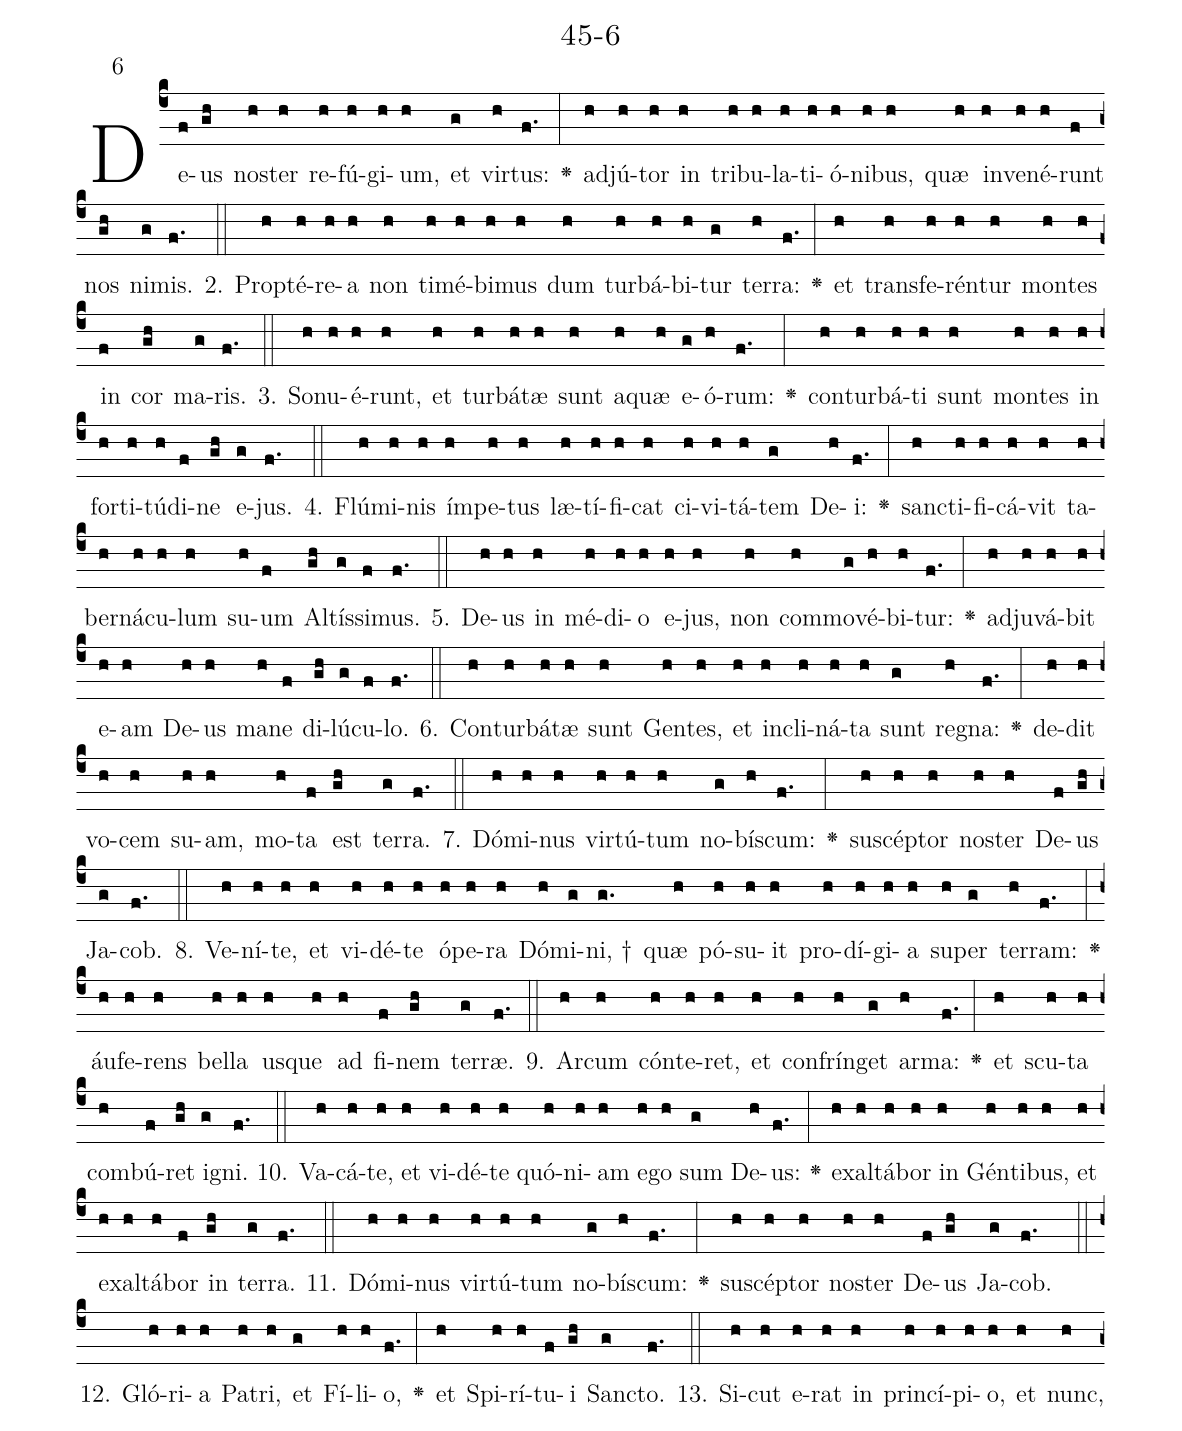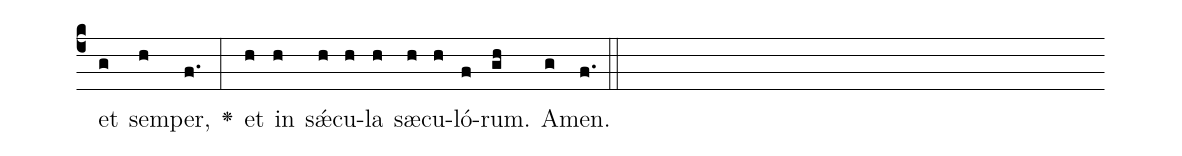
name: 45-6;
mode:6;
%%
(c4)De(f)us(gh) no(h)ster(h) re(h)fú(h)gi(h)um,(h) et(g) vir(h)tus:(f.) <v>\greheightstar</v>(:) ad(h)jú(h)tor(h) in(h) tri(h)bu(h)la(h)ti(h)ó(h)ni(h)bus,(h) quæ(h) in(h)ve(h)né(h)runt(f) nos(gh) ni(g)mis.(f.) (::)
2. Prop(h)té(h)re(h)a(h) non(h) ti(h)mé(h)bi(h)mus(h) dum(h) tur(h)bá(h)bi(h)tur(g) ter(h)ra:(f.) <v>\greheightstar</v>(:) et(h) tran(h)sfe(h)rén(h)tur(h) mon(h)tes(h) in(f) cor(gh) ma(g)ris.(f.) (::)
3. So(h)nu(h)é(h)runt,(h) et(h) tur(h)bá(h)tæ(h) sunt(h) a(h)quæ(h) e(g)ó(h)rum:(f.) <v>\greheightstar</v>(:) con(h)tur(h)bá(h)ti(h) sunt(h) mon(h)tes(h) in(h) for(h)ti(h)tú(h)di(f)ne(gh) e(g)jus.(f.) (::)
4. Flú(h)mi(h)nis(h) ím(h)pe(h)tus(h) læ(h)tí(h)fi(h)cat(h) ci(h)vi(h)tá(h)tem(g) De(h)i:(f.) <v>\greheightstar</v>(:) san(h)cti(h)fi(h)cá(h)vit(h) ta(h)ber(h)ná(h)cu(h)lum(h) su(h)um(f) Al(gh)tís(g)si(f)mus.(f.) (::)
5. De(h)us(h) in(h) mé(h)di(h)o(h) e(h)jus,(h) non(h) com(h)mo(g)vé(h)bi(h)tur:(f.) <v>\greheightstar</v>(:) ad(h)ju(h)vá(h)bit(h) e(h)am(h) De(h)us(h) ma(h)ne(f) di(gh)lú(g)cu(f)lo.(f.) (::)
6. Con(h)tur(h)bá(h)tæ(h) sunt(h) Gen(h)tes,(h) et(h) in(h)cli(h)ná(h)ta(h) sunt(g) re(h)gna:(f.) <v>\greheightstar</v>(:) de(h)dit(h) vo(h)cem(h) su(h)am,(h) mo(h)ta(f) est(gh) ter(g)ra.(f.) (::)
7. Dó(h)mi(h)nus(h) vir(h)tú(h)tum(h) no(g)bí(h)scum:(f.) <v>\greheightstar</v>(:) su(h)scép(h)tor(h) no(h)ster(h) De(f)us(gh) Ja(g)cob.(f.) (::)
8. Ve(h)ní(h)te,(h) et(h) vi(h)dé(h)te(h) ó(h)pe(h)ra(h) Dó(h)mi(g)ni, †(g.) quæ(h) pó(h)su(h)it(h) pro(h)dí(h)gi(h)a(h) su(h)per(g) ter(h)ram:(f.) <v>\greheightstar</v>(:) áu(h)fe(h)rens(h) bel(h)la(h) us(h)que(h) ad(h) fi(f)nem(gh) ter(g)ræ.(f.) (::)
9. Ar(h)cum(h) cón(h)te(h)ret,(h) et(h) con(h)frín(h)get(g) ar(h)ma:(f.) <v>\greheightstar</v>(:) et(h) scu(h)ta(h) com(h)bú(f)ret(gh) i(g)gni.(f.) (::)
10. Va(h)cá(h)te,(h) et(h) vi(h)dé(h)te(h) quó(h)ni(h)am(h) e(h)go(h) sum(g) De(h)us:(f.) <v>\greheightstar</v>(:) e(h)xal(h)tá(h)bor(h) in(h) Gén(h)ti(h)bus,(h) et(h) e(h)xal(h)tá(h)bor(f) in(gh) ter(g)ra.(f.) (::)
11. Dó(h)mi(h)nus(h) vir(h)tú(h)tum(h) no(g)bí(h)scum:(f.) <v>\greheightstar</v>(:) su(h)scép(h)tor(h) no(h)ster(h) De(f)us(gh) Ja(g)cob.(f.) (::)
12. Gló(h)ri(h)a(h) Pa(h)tri,(h) et(g) Fí(h)li(h)o,(f.) <v>\greheightstar</v>(:) et(h) Spi(h)rí(h)tu(f)i(gh) San(g)cto.(f.) (::)
13. Si(h)cut(h) e(h)rat(h) in(h) prin(h)cí(h)pi(h)o,(h) et(h) nunc,(h) et(g) sem(h)per,(f.) <v>\greheightstar</v>(:) et(h) in(h) sǽ(h)cu(h)la(h) sæ(h)cu(h)ló(f)rum.(gh) A(g)men.(f.) (::)
